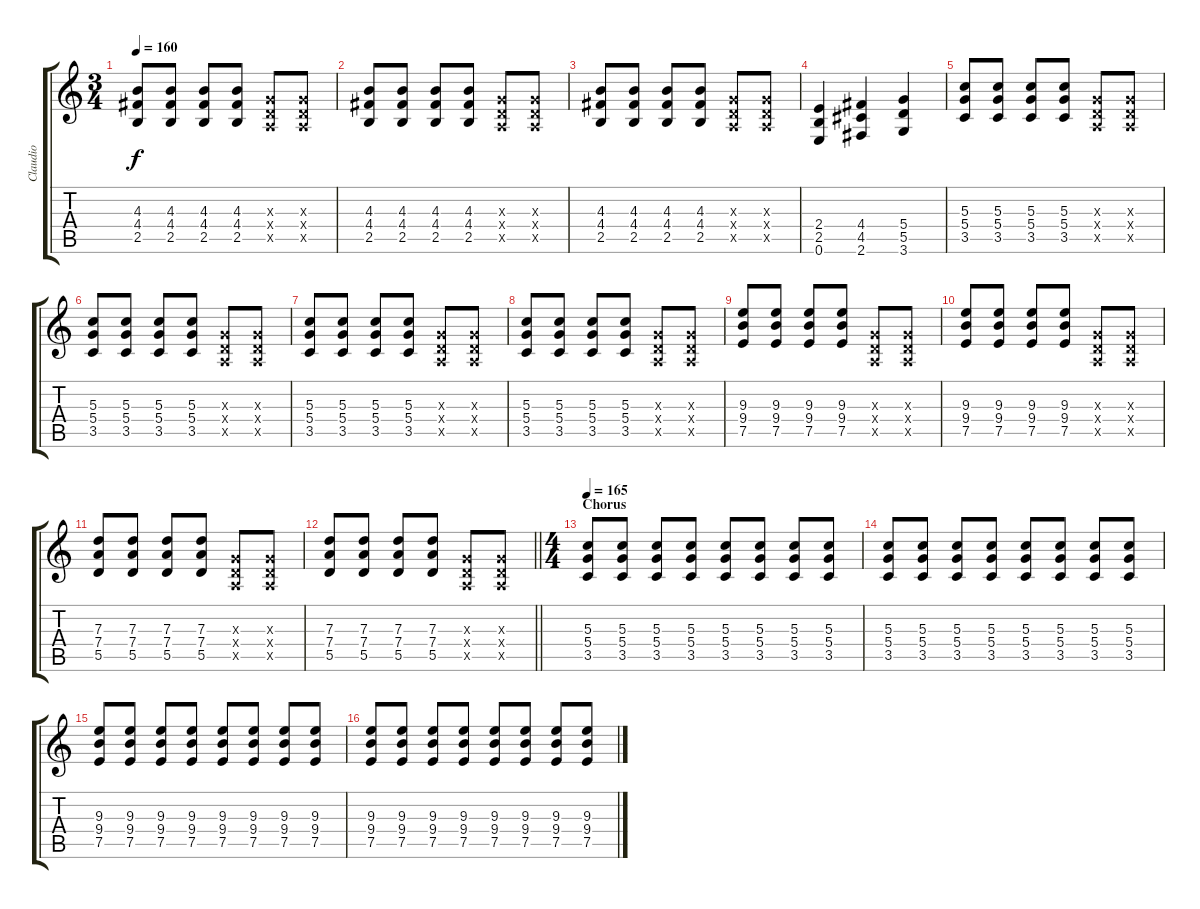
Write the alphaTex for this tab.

\track ("Claudio" "Claudio") {instrument distortionguitar}
\staff {score tabs}
\tuning (E4 B3 G3 D3 A2 E2) {hide}
\ts (3 4)
\tempo 160
\clef g2
\ks c
(4.3 4.4 2.5).8{dy f} (4.3 4.4 2.5).8 (4.3 4.4 2.5).8 (4.3 4.4 2.5).8 (0.3{x} 0.4{x} 0.5{x}).8 (0.3{x} 0.4{x} 0.5{x}).8 |
(4.3 4.4 2.5).8 (4.3 4.4 2.5).8 (4.3 4.4 2.5).8 (4.3 4.4 2.5).8 (0.3{x} 0.4{x} 0.5{x}).8 (0.3{x} 0.4{x} 0.5{x}).8 |
(4.3 4.4 2.5).8 (4.3 4.4 2.5).8 (4.3 4.4 2.5).8 (4.3 4.4 2.5).8 (0.3{x} 0.4{x} 0.5{x}).8 (0.3{x} 0.4{x} 0.5{x}).8 |
(2.4 2.5 0.6).4 (4.4 4.5 2.6).4 (5.4 5.5 3.6).4 |
(5.3 5.4 3.5).8 (5.3 5.4 3.5).8 (5.3 5.4 3.5).8 (5.3 5.4 3.5).8 (0.3{x} 0.4{x} 0.5{x}).8 (0.3{x} 0.4{x} 0.5{x}).8 |
(5.3 5.4 3.5).8 (5.3 5.4 3.5).8 (5.3 5.4 3.5).8 (5.3 5.4 3.5).8 (0.3{x} 0.4{x} 0.5{x}).8 (0.3{x} 0.4{x} 0.5{x}).8 |
(5.3 5.4 3.5).8 (5.3 5.4 3.5).8 (5.3 5.4 3.5).8 (5.3 5.4 3.5).8 (0.3{x} 0.4{x} 0.5{x}).8 (0.3{x} 0.4{x} 0.5{x}).8 |
(5.3 5.4 3.5).8 (5.3 5.4 3.5).8 (5.3 5.4 3.5).8 (5.3 5.4 3.5).8 (0.3{x} 0.4{x} 0.5{x}).8 (0.3{x} 0.4{x} 0.5{x}).8 |
(9.3 9.4 7.5).8 (9.3 9.4 7.5).8 (9.3 9.4 7.5).8 (9.3 9.4 7.5).8 (0.3{x} 0.4{x} 0.5{x}).8 (0.3{x} 0.4{x} 0.5{x}).8 |
(9.3 9.4 7.5).8 (9.3 9.4 7.5).8 (9.3 9.4 7.5).8 (9.3 9.4 7.5).8 (0.3{x} 0.4{x} 0.5{x}).8 (0.3{x} 0.4{x} 0.5{x}).8 |
(7.3 7.4 5.5).8 (7.3 7.4 5.5).8 (7.3 7.4 5.5).8 (7.3 7.4 5.5).8 (0.3{x} 0.4{x} 0.5{x}).8 (0.3{x} 0.4{x} 0.5{x}).8 |
\barLineRight lightlight
(7.3 7.4 5.5).8 (7.3 7.4 5.5).8 (7.3 7.4 5.5).8 (7.3 7.4 5.5).8 (0.3{x} 0.4{x} 0.5{x}).8 (0.3{x} 0.4{x} 0.5{x}).8 |
\ts (4 4)
\section ("" "Chorus")
\tempo 165
(5.3 5.4 3.5).8 (5.3 5.4 3.5).8 (5.3 5.4 3.5).8 (5.3 5.4 3.5).8 (5.3 5.4 3.5).8 (5.3 5.4 3.5).8 (5.3 5.4 3.5).8 (5.3 5.4 3.5).8 |
(5.3 5.4 3.5).8 (5.3 5.4 3.5).8 (5.3 5.4 3.5).8 (5.3 5.4 3.5).8 (5.3 5.4 3.5).8 (5.3 5.4 3.5).8 (5.3 5.4 3.5).8 (5.3 5.4 3.5).8 |
(9.3 9.4 7.5).8 (9.3 9.4 7.5).8 (9.3 9.4 7.5).8 (9.3 9.4 7.5).8 (9.3 9.4 7.5).8 (9.3 9.4 7.5).8 (9.3 9.4 7.5).8 (9.3 9.4 7.5).8 |
(9.3 9.4 7.5).8 (9.3 9.4 7.5).8 (9.3 9.4 7.5).8 (9.3 9.4 7.5).8 (9.3 9.4 7.5).8 (9.3 9.4 7.5).8 (9.3 9.4 7.5).8 (9.3 9.4 7.5).8
